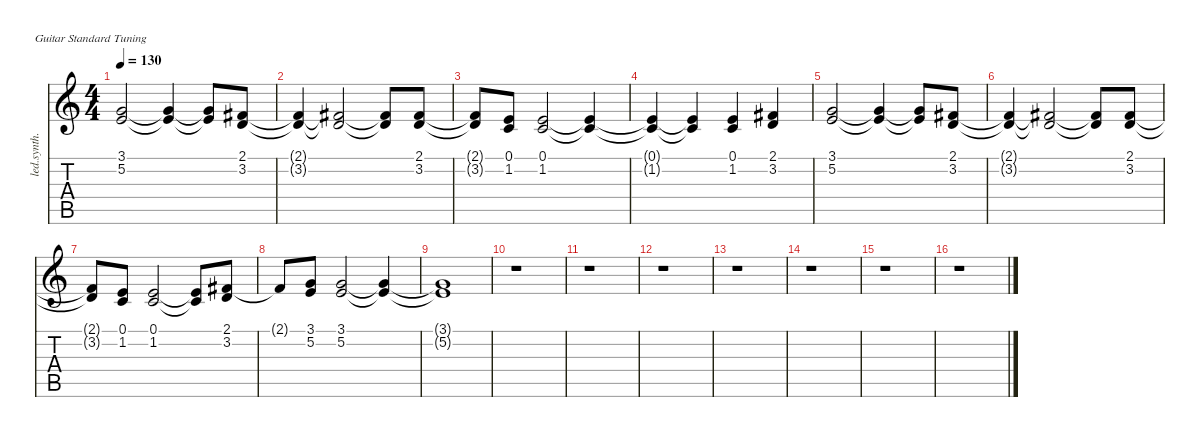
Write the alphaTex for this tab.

\defaultSystemsLayout 4
\hideDynamics
\bracketExtendMode nobrackets
\otherSystemsTrackNameOrientation horizontal
\track ("Track 2" "led.synth.") {instrument lead1square}
\staff {score tabs}
\tuning (E4 B3 G3 D3 A2 E2)
\ts (4 4)
\tempo 130
\clef g2
\ks c
(3.1 5.2).2{dy f} (3.1{t} 5.2{t}).4 (3.1{t} 5.2{t}).8 (2.1{acc #} 3.2).8 |
(2.1{t acc #} 3.2{t}).4 (2.1{t acc #} 3.2{t}).2 (2.1{t acc #} 3.2{t}).8 (2.1{acc #} 3.2).8 |
(2.1{t acc #} 3.2{t}).8 (0.1 1.2).8 (0.1 1.2).2 (0.1{t} 1.2{t}).4 |
(0.1{t} 1.2{t}).4 (0.1{t} 1.2{t}).4 (0.1 1.2).4 (2.1{acc #} 3.2).4 |
(3.1 5.2).2 (3.1{t} 5.2{t}).4 (3.1{t} 5.2{t}).8 (2.1{acc #} 3.2).8 |
(2.1{t acc #} 3.2{t}).4 (2.1{t acc #} 3.2{t}).2 (2.1{t acc #} 3.2{t}).8 (2.1{acc #} 3.2).8 |
(2.1{t acc #} 3.2{t}).8 (0.1 1.2).8 (0.1 1.2).2 (0.1{t} 1.2{t}).8 (2.1{acc #} 3.2).8 |
2.1{t acc #}.8 (3.1 5.2).8 (3.1 5.2).2 (3.1{t} 5.2{t}).4 |
(3.1{t} 5.2{t}).1 |
r.1 |
r.1 |
r.1 |
r.1 |
r.1 |
r.1 |
r.1
